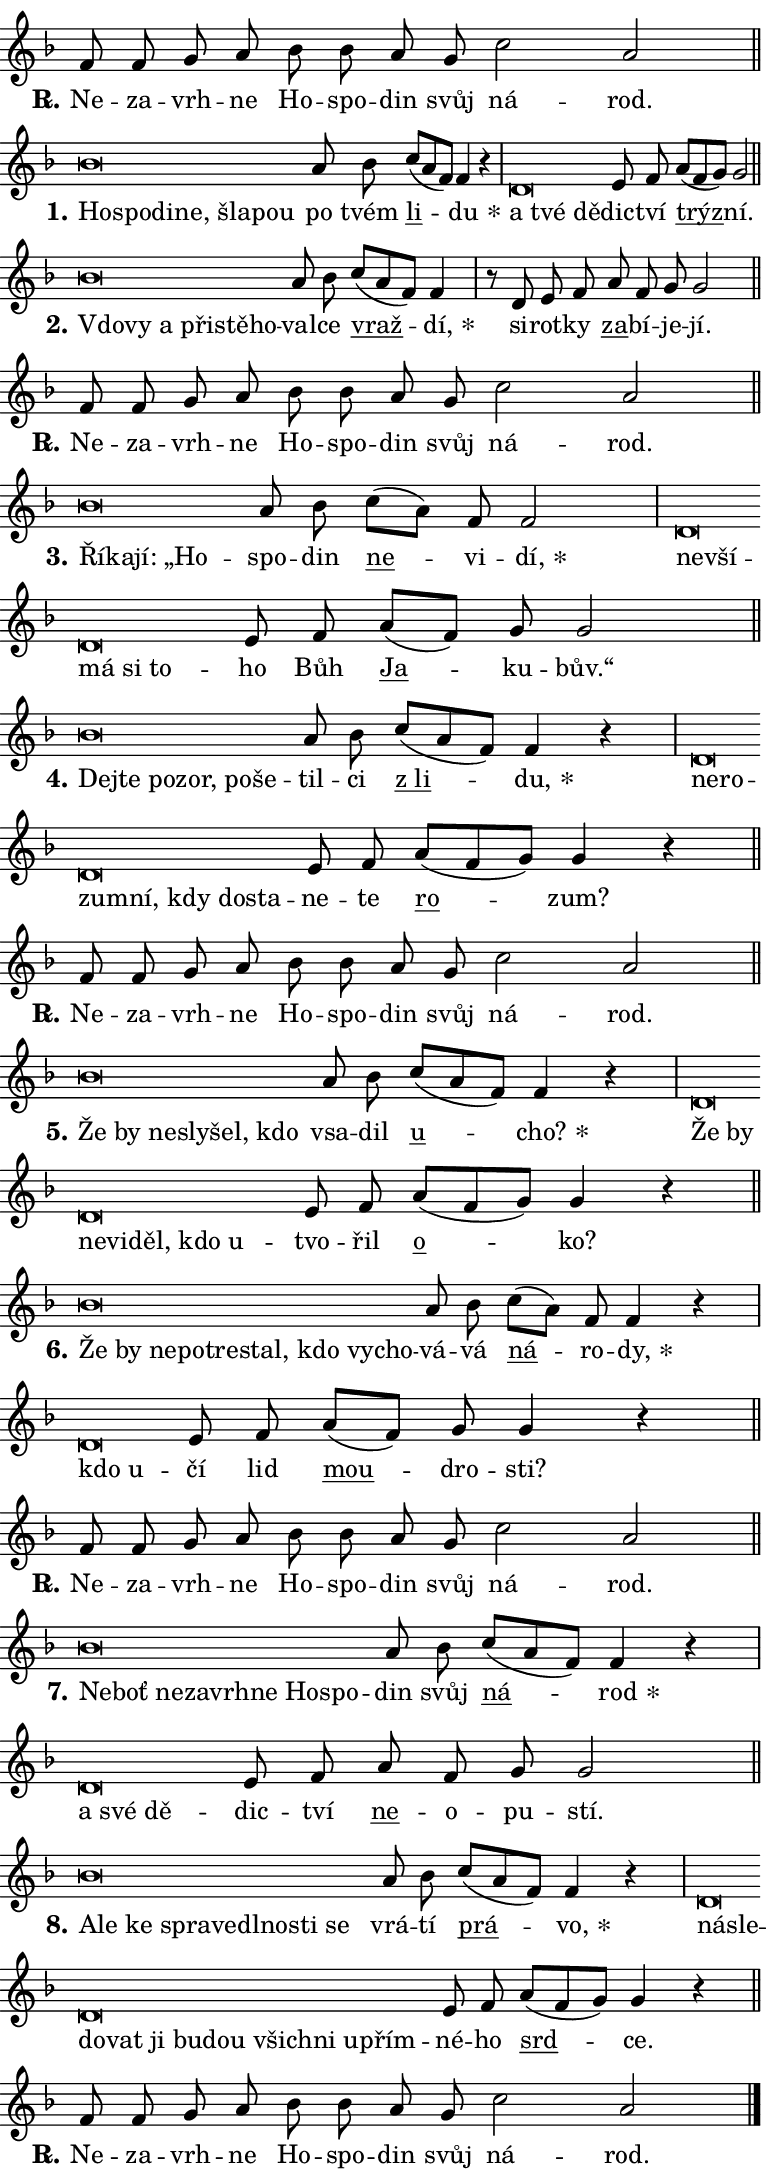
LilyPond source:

\version "2.24.0"
\header { tagline = "" }
\paper {
  indent = 0\cm
  top-margin = 0\cm
  right-margin = 0.13\cm % to fit lyric hyphens
  bottom-margin = 0\cm
  left-margin = 0\cm
  paper-width = 13\cm
  page-breaking = #ly:one-page-breaking
  system-system-spacing.basic-distance = #11
  score-system-spacing.basic-distance = #11
  ragged-last = ##f
}


%% Author: Thomas Morley
%% https://lists.gnu.org/archive/html/lilypond-user/2020-05/msg00002.html
#(define (line-position grob)
"Returns position of @var[grob} in current system:
   @code{'start}, if at first time-step
   @code{'end}, if at last time-step
   @code{'middle} otherwise
"
  (let* ((col (ly:item-get-column grob))
         (ln (ly:grob-object col 'left-neighbor))
         (rn (ly:grob-object col 'right-neighbor))
         (col-to-check-left (if (ly:grob? ln) ln col))
         (col-to-check-right (if (ly:grob? rn) rn col))
         (break-dir-left
           (and
             (ly:grob-property col-to-check-left 'non-musical #f)
             (ly:item-break-dir col-to-check-left)))
         (break-dir-right
           (and
             (ly:grob-property col-to-check-right 'non-musical #f)
             (ly:item-break-dir col-to-check-right))))
        (cond ((eqv? 1 break-dir-left) 'start)
              ((eqv? -1 break-dir-right) 'end)
              (else 'middle))))

#(define (tranparent-at-line-position vctor)
  (lambda (grob)
  "Relying on @code{line-position} select the relevant enry from @var{vctor}.
Used to determine transparency,"
    (case (line-position grob)
      ((end) (not (vector-ref vctor 0)))
      ((middle) (not (vector-ref vctor 1)))
      ((start) (not (vector-ref vctor 2))))))

noteHeadBreakVisibility =
#(define-music-function (break-visibility)(vector?)
"Makes @code{NoteHead}s transparent relying on @var{break-visibility}"
#{
  \override NoteHead.transparent =
    #(tranparent-at-line-position break-visibility)
#})

#(define delete-ledgers-for-transparent-note-heads
  (lambda (grob)
    "Reads whether a @code{NoteHead} is transparent.
If so this @code{NoteHead} is removed from @code{'note-heads} from
@var{grob}, which is supposed to be @code{LedgerLineSpanner}.
As a result ledgers are not printed for this @code{NoteHead}"
    (let* ((nhds-array (ly:grob-object grob 'note-heads))
           (nhds-list
             (if (ly:grob-array? nhds-array)
                 (ly:grob-array->list nhds-array)
                 '()))
           ;; Relies on the transparent-property being done before
           ;; Staff.LedgerLineSpanner.after-line-breaking is executed.
           ;; This is fragile ...
           (to-keep
             (remove
               (lambda (nhd)
                 (ly:grob-property nhd 'transparent #f))
               nhds-list)))
      ;; TODO find a better method to iterate over grob-arrays, similiar
      ;; to filter/remove etc for lists
      ;; For now rebuilt from scratch
      (set! (ly:grob-object grob 'note-heads)  '())
      (for-each
        (lambda (nhd)
          (ly:pointer-group-interface::add-grob grob 'note-heads nhd))
        to-keep))))

squashNotes = {
  \override NoteHead.X-extent = #'(-0.2 . 0.2)
  \override NoteHead.Y-extent = #'(-0.75 . 0)
  \override NoteHead.stencil =
    #(lambda (grob)
       (let ((pos (ly:grob-property grob 'staff-position)))
         (begin
           (if (< pos -7) (display "ERROR: Lower brevis then expected\n") (display ""))
           (if (<= pos -6) ly:text-interface::print ly:note-head::print))))
}
unSquashNotes = {
  \revert NoteHead.X-extent
  \revert NoteHead.Y-extent
  \revert NoteHead.stencil
}

hideNotes = \noteHeadBreakVisibility #begin-of-line-visible
unHideNotes = \noteHeadBreakVisibility #all-visible

% work-around for resetting accidentals
% https://lilypond.org/doc/v2.23/Documentation/notation/displaying-rhythms#unmetered-music
cadenzaMeasure = {
  \cadenzaOff
  \partial 1024 s1024
  \cadenzaOn
}

#(define-markup-command (accent layout props text) (markup?)
  "Underline accented syllable"
  (interpret-markup layout props
    #{\markup \override #'(offset . 4.3) \underline { #text }#}))

responsum = \markup \concat {
  "R" \hspace #-1.05 \path #0.1 #'((moveto 0 0.07) (lineto 0.9 0.8)) \hspace #0.05 "."
}

spaceSize = #0.6828661417322834 % exact space size for TeX Gyre Schola

\layout {
  \context {
    \Staff
    \remove "Time_signature_engraver"
    \override LedgerLineSpanner.after-line-breaking = #delete-ledgers-for-transparent-note-heads
  }
  \context {
    \Lyrics {
      \override LyricSpace.minimum-distance = \spaceSize
      \override LyricText.font-name = #"TeX Gyre Schola"
      \override LyricText.font-size = 1
      \override StanzaNumber.font-name = #"TeX Gyre Schola Bold"
      \override StanzaNumber.font-size = 1
    }
  }
  \context {
    \Score 
    \override NoteHead.text =
      #(lambda (grob) 
        (let ((pos (ly:grob-property grob 'staff-position)))
          #{\markup {
            \combine
              \halign #-0.55 \raise #(if (= pos -6) 0 0.5) \override #'(thickness . 2) \draw-line #'(3.2 . 0)
              \musicglyph "noteheads.sM1"
          }#}))
  }
}

% magnetic-lyrics.ily
%
%   written by
%     Jean Abou Samra <jean@abou-samra.fr>
%     Werner Lemberg <wl@gnu.org>
%
%   adapted by
%     Jiri Hon <jiri.hon@gmail.com>
%
% Version 2022-Apr-15

% https://www.mail-archive.com/lilypond-user@gnu.org/msg149350.html

#(define (Left_hyphen_pointer_engraver context)
   "Collect syllable-hyphen-syllable occurrences in lyrics and store
them in properties.  This engraver only looks to the left.  For
example, if the lyrics input is @code{foo -- bar}, it does the
following.

@itemize @bullet
@item
Set the @code{text} property of the @code{LyricHyphen} grob between
@q{foo} and @q{bar} to @code{foo}.

@item
Set the @code{left-hyphen} property of the @code{LyricText} grob with
text @q{foo} to the @code{LyricHyphen} grob between @q{foo} and
@q{bar}.
@end itemize

Use this auxiliary engraver in combination with the
@code{lyric-@/text::@/apply-@/magnetic-@/offset!} hook."
   (let ((hyphen #f)
         (text #f))
     (make-engraver
      (acknowledgers
       ((lyric-syllable-interface engraver grob source-engraver)
        (set! text grob)))
      (end-acknowledgers
       ((lyric-hyphen-interface engraver grob source-engraver)
        ;(when (not (grob::has-interface grob 'lyric-space-interface))
          (set! hyphen grob)));)
      ((stop-translation-timestep engraver)
       (when (and text hyphen)
         (ly:grob-set-object! text 'left-hyphen hyphen))
       (set! text #f)
       (set! hyphen #f)))))

#(define (lyric-text::apply-magnetic-offset! grob)
   "If the space between two syllables is less than the value in
property @code{LyricText@/.details@/.squash-threshold}, move the right
syllable to the left so that it gets concatenated with the left
syllable.

Use this function as a hook for
@code{LyricText@/.after-@/line-@/breaking} if the
@code{Left_@/hyphen_@/pointer_@/engraver} is active."
   (let ((hyphen (ly:grob-object grob 'left-hyphen #f)))
     (when hyphen
       (let ((left-text (ly:spanner-bound hyphen LEFT)))
         (when (grob::has-interface left-text 'lyric-syllable-interface)
           (let* ((common (ly:grob-common-refpoint grob left-text X))
                  (this-x-ext (ly:grob-extent grob common X))
                  (left-x-ext
                   (begin
                     ;; Trigger magnetism for left-text.
                     (ly:grob-property left-text 'after-line-breaking)
                     (ly:grob-extent left-text common X)))
                  ;; `delta` is the gap width between two syllables.
                  (delta (- (interval-start this-x-ext)
                            (interval-end left-x-ext)))
                  (details (ly:grob-property grob 'details))
                  (threshold (assoc-get 'squash-threshold details 0.2)))
             (when (< delta threshold)
               (let* (;; We have to manipulate the input text so that
                      ;; ligatures crossing syllable boundaries are not
                      ;; disabled.  For languages based on the Latin
                      ;; script this is essentially a beautification.
                      ;; However, for non-Western scripts it can be a
                      ;; necessity.
                      (lt (ly:grob-property left-text 'text))
                      (rt (ly:grob-property grob 'text))
                      (is-space (grob::has-interface hyphen 'lyric-space-interface))
                      (space (if is-space " " ""))
                      (extra-delta (if is-space spaceSize 0))
                      ;; Append new syllable.
                      (ltrt-space (if (and (string? lt) (string? rt))
                                (string-append lt space rt)
                                (make-concat-markup (list lt space rt))))
                      ;; Right-align `ltrt` to the right side.
                      (ltrt-space-markup (grob-interpret-markup
                               grob
                               (make-translate-markup
                                (cons (interval-length this-x-ext) 0)
                                (make-right-align-markup ltrt-space)))))
                 (begin
                   ;; Don't print `left-text`.
                   (ly:grob-set-property! left-text 'stencil #f)
                   ;; Set text and stencil (which holds all collected
                   ;; syllables so far) and shift it to the left.
                   (ly:grob-set-property! grob 'text ltrt-space)
                   (ly:grob-set-property! grob 'stencil ltrt-space-markup)
                   (ly:grob-translate-axis! grob (- (- delta extra-delta)) X))))))))))


#(define (lyric-hyphen::displace-bounds-first grob)
   ;; Make very sure this callback isn't triggered too early.
   (let ((left (ly:spanner-bound grob LEFT))
         (right (ly:spanner-bound grob RIGHT)))
     (ly:grob-property left 'after-line-breaking)
     (ly:grob-property right 'after-line-breaking)
     (ly:lyric-hyphen::print grob)))

squashThreshold = #0.4

\layout {
  \context {
    \Lyrics
    \consists #Left_hyphen_pointer_engraver
    \override LyricText.after-line-breaking =
      #lyric-text::apply-magnetic-offset!
    \override LyricHyphen.stencil = #lyric-hyphen::displace-bounds-first
    \override LyricText.details.squash-threshold = \squashThreshold
    \override LyricHyphen.minimum-distance = 0
    \override LyricHyphen.minimum-length = \squashThreshold
  }
}

squashText = \override LyricText.details.squash-threshold = 9999
unSquashText = \override LyricText.details.squash-threshold = \squashThreshold

leftText = \override LyricText.self-alignment-X = #LEFT
unLeftText = \revert LyricText.self-alignment-X

starOffset = #(lambda (grob) 
                (let ((x_offset (ly:self-alignment-interface::aligned-on-x-parent grob)))
                  (if (= x_offset 0) 0 (+ x_offset 1.2))))

star = #(define-music-function (syllable)(string?)
"Append star separator at the end of a syllable"
#{
  \once \override LyricText.X-offset = #starOffset
  \lyricmode { \markup {
    #syllable
    \override #'((font-name . "TeX Gyre Schola Bold")) \hspace #0.2 \lower #0.65 \larger "*"
  } }
#})

starAccent = #(define-music-function (syllable)(string?)
"Append star separator at the end of a syllable and make accent"
#{
  \once \override LyricText.X-offset = #starOffset
  \lyricmode { \markup {
    \accent #syllable
    \override #'((font-name . "TeX Gyre Schola Bold")) \hspace #0.2 \lower #0.65 \larger "*"
  } }
#})

breath = #(define-music-function (syllable)(string?)
"Append breathing indicator at the end of a syllable"
#{
  \lyricmode { \markup { #syllable "+" } }
#})

optionalBreath = #(define-music-function (syllable)(string?)
"Append optional breathing indicator at the end of a syllable"
#{
  \lyricmode { \markup { #syllable "(+)" } }
#})


\score {
    <<
        \new Voice = "melody" { \cadenzaOn \key f \major \relative { f'8 f g a bes bes \bar "" a g \bar "" c2 a \cadenzaMeasure \bar "||" \break } }
        \new Lyrics \lyricsto "melody" { \lyricmode { \set stanza = \responsum
Ne -- za -- vrh -- ne Ho -- spo -- din svůj ná -- rod. } }
    >>
    \layout {}
}

\score {
    <<
        \new Voice = "melody" { \cadenzaOn \key f \major \relative { \squashNotes bes'\breve*1/16 \hideNotes \breve*1/16 \bar "" \breve*1/16 \bar "" \breve*1/16 \bar "" \breve*1/16 \breve*1/16 \bar "" \unHideNotes \unSquashNotes a8 bes \bar "" c[( a f)] f4 r \cadenzaMeasure \bar "|" \squashNotes d\breve*1/16 \hideNotes \breve*1/16 \breve*1/16 \bar "" \unHideNotes \unSquashNotes e8 f \bar "" a[( f g)] g2 \cadenzaMeasure \bar "||" \break } }
        \new Lyrics \lyricsto "melody" { \lyricmode { \set stanza = "1."
\leftText Ho -- \squashText spo -- di -- ne, šla -- pou \unLeftText \unSquashText po tvém \markup \accent li -- \star du \leftText a \squashText tvé dě -- \unLeftText \unSquashText dic -- tví \markup \accent trýz -- ní. } }
    >>
    \layout {}
}

\score {
    <<
        \new Voice = "melody" { \cadenzaOn \key f \major \relative { \squashNotes bes'\breve*1/16 \hideNotes \breve*1/16 \bar "" \breve*1/16 \bar "" \breve*1/16 \bar "" \breve*1/16 \breve*1/16 \bar "" \unHideNotes \unSquashNotes a8 bes \bar "" c[( a f)] f4 \cadenzaMeasure \bar "|" r8 d e8 f \bar "" a f g g2 \cadenzaMeasure \bar "||" \break } }
        \new Lyrics \lyricsto "melody" { \lyricmode { \set stanza = "2."
\leftText Vdo -- \squashText vy a při -- stě -- ho -- \unLeftText \unSquashText val -- ce \markup \accent vraž -- \star dí, si -- rot -- ky \markup \accent za -- bí -- je -- jí. } }
    >>
    \layout {}
}

\score {
    <<
        \new Voice = "melody" { \cadenzaOn \key f \major \relative { f'8 f g a bes bes \bar "" a g \bar "" c2 a \cadenzaMeasure \bar "||" \break } }
        \new Lyrics \lyricsto "melody" { \lyricmode { \set stanza = \responsum
Ne -- za -- vrh -- ne Ho -- spo -- din svůj ná -- rod. } }
    >>
    \layout {}
}

\score {
    <<
        \new Voice = "melody" { \cadenzaOn \key f \major \relative { \squashNotes bes'\breve*1/16 \hideNotes \breve*1/16 \bar "" \breve*1/16 \breve*1/16 \bar "" \unHideNotes \unSquashNotes a8 bes \bar "" c[( a)] f f2 \cadenzaMeasure \bar "|" \squashNotes d\breve*1/16 \hideNotes \breve*1/16 \bar "" \breve*1/16 \bar "" \breve*1/16 \breve*1/16 \bar "" \unHideNotes \unSquashNotes e8 f \bar "" a[( f)] g g2 \cadenzaMeasure \bar "||" \break } }
        \new Lyrics \lyricsto "melody" { \lyricmode { \set stanza = "3."
\leftText Ří -- \squashText ka -- jí: „Ho -- \unLeftText \unSquashText spo -- din \markup \accent ne -- vi -- \star dí, \leftText ne -- \squashText vší -- má si to -- \unLeftText \unSquashText ho Bůh \markup \accent Ja -- ku -- bův.“ } }
    >>
    \layout {}
}

\score {
    <<
        \new Voice = "melody" { \cadenzaOn \key f \major \relative { \squashNotes bes'\breve*1/16 \hideNotes \breve*1/16 \bar "" \breve*1/16 \bar "" \breve*1/16 \bar "" \breve*1/16 \breve*1/16 \bar "" \unHideNotes \unSquashNotes a8 bes \bar "" c[( a f)] f4 r \cadenzaMeasure \bar "|" \squashNotes d\breve*1/16 \hideNotes \breve*1/16 \bar "" \breve*1/16 \bar "" \breve*1/16 \bar "" \breve*1/16 \bar "" \breve*1/16 \breve*1/16 \bar "" \unHideNotes \unSquashNotes e8 f \bar "" a[( f g)] g4 r \cadenzaMeasure \bar "||" \break } }
        \new Lyrics \lyricsto "melody" { \lyricmode { \set stanza = "4."
\leftText Dej -- \squashText te po -- zor, po -- še -- \unLeftText \unSquashText til -- ci \markup \accent "z li" -- \star du, \leftText ne -- \squashText ro -- zum -- ní, kdy do -- sta -- \unLeftText \unSquashText ne -- te \markup \accent ro -- zum? } }
    >>
    \layout {}
}

\score {
    <<
        \new Voice = "melody" { \cadenzaOn \key f \major \relative { f'8 f g a bes bes \bar "" a g \bar "" c2 a \cadenzaMeasure \bar "||" \break } }
        \new Lyrics \lyricsto "melody" { \lyricmode { \set stanza = \responsum
Ne -- za -- vrh -- ne Ho -- spo -- din svůj ná -- rod. } }
    >>
    \layout {}
}

\score {
    <<
        \new Voice = "melody" { \cadenzaOn \key f \major \relative { \squashNotes bes'\breve*1/16 \hideNotes \breve*1/16 \bar "" \breve*1/16 \bar "" \breve*1/16 \bar "" \breve*1/16 \breve*1/16 \bar "" \unHideNotes \unSquashNotes a8 bes \bar "" c[( a f)] f4 r \cadenzaMeasure \bar "|" \squashNotes d\breve*1/16 \hideNotes \breve*1/16 \bar "" \breve*1/16 \bar "" \breve*1/16 \bar "" \breve*1/16 \bar "" \breve*1/16 \breve*1/16 \bar "" \unHideNotes \unSquashNotes e8 f \bar "" a[( f g)] g4 r \cadenzaMeasure \bar "||" \break } }
        \new Lyrics \lyricsto "melody" { \lyricmode { \set stanza = "5."
\leftText Že \squashText by ne -- sly -- šel, kdo \unLeftText \unSquashText vsa -- dil \markup \accent u -- \star cho? \leftText Že \squashText by ne -- vi -- děl, kdo u -- \unLeftText \unSquashText tvo -- řil \markup \accent o -- ko? } }
    >>
    \layout {}
}

\score {
    <<
        \new Voice = "melody" { \cadenzaOn \key f \major \relative { \squashNotes bes'\breve*1/16 \hideNotes \breve*1/16 \bar "" \breve*1/16 \bar "" \breve*1/16 \bar "" \breve*1/16 \bar "" \breve*1/16 \bar "" \breve*1/16 \bar "" \breve*1/16 \breve*1/16 \bar "" \unHideNotes \unSquashNotes a8 bes \bar "" c[( a)] f f4 r \cadenzaMeasure \bar "|" \squashNotes d\breve*1/16 \hideNotes \breve*1/16 \bar "" \unHideNotes \unSquashNotes e8 f \bar "" a[( f)] g g4 r \cadenzaMeasure \bar "||" \break } }
        \new Lyrics \lyricsto "melody" { \lyricmode { \set stanza = "6."
\leftText Že \squashText by ne -- po -- tre -- stal, kdo vy -- cho -- \unLeftText \unSquashText vá -- vá \markup \accent ná -- ro -- \star dy, \leftText kdo \squashText u -- \unLeftText \unSquashText čí lid \markup \accent mou -- dro -- sti? } }
    >>
    \layout {}
}

\score {
    <<
        \new Voice = "melody" { \cadenzaOn \key f \major \relative { f'8 f g a bes bes \bar "" a g \bar "" c2 a \cadenzaMeasure \bar "||" \break } }
        \new Lyrics \lyricsto "melody" { \lyricmode { \set stanza = \responsum
Ne -- za -- vrh -- ne Ho -- spo -- din svůj ná -- rod. } }
    >>
    \layout {}
}

\score {
    <<
        \new Voice = "melody" { \cadenzaOn \key f \major \relative { \squashNotes bes'\breve*1/16 \hideNotes \breve*1/16 \bar "" \breve*1/16 \bar "" \breve*1/16 \bar "" \breve*1/16 \bar "" \breve*1/16 \bar "" \breve*1/16 \breve*1/16 \bar "" \unHideNotes \unSquashNotes a8 bes \bar "" c[( a f)] f4 r \cadenzaMeasure \bar "|" \squashNotes d\breve*1/16 \hideNotes \breve*1/16 \breve*1/16 \bar "" \unHideNotes \unSquashNotes e8 f \bar "" a f g g2 \cadenzaMeasure \bar "||" \break } }
        \new Lyrics \lyricsto "melody" { \lyricmode { \set stanza = "7."
\leftText Ne -- \squashText boť ne -- za -- vrh -- ne Ho -- spo -- \unLeftText \unSquashText din svůj \markup \accent ná -- \star rod \leftText a \squashText své dě -- \unLeftText \unSquashText dic -- tví \markup \accent ne -- o -- pu -- stí. } }
    >>
    \layout {}
}

\score {
    <<
        \new Voice = "melody" { \cadenzaOn \key f \major \relative { \squashNotes bes'\breve*1/16 \hideNotes \breve*1/16 \bar "" \breve*1/16 \bar "" \breve*1/16 \bar "" \breve*1/16 \bar "" \breve*1/16 \bar "" \breve*1/16 \bar "" \breve*1/16 \breve*1/16 \bar "" \unHideNotes \unSquashNotes a8 bes \bar "" c[( a f)] f4 r \cadenzaMeasure \bar "|" \squashNotes d\breve*1/16 \hideNotes \breve*1/16 \bar "" \breve*1/16 \bar "" \breve*1/16 \bar "" \breve*1/16 \bar "" \breve*1/16 \bar "" \breve*1/16 \bar "" \breve*1/16 \bar "" \breve*1/16 \bar "" \breve*1/16 \breve*1/16 \bar "" \unHideNotes \unSquashNotes e8 f \bar "" a[( f g)] g4 r \cadenzaMeasure \bar "||" \break } }
        \new Lyrics \lyricsto "melody" { \lyricmode { \set stanza = "8."
\leftText A -- \squashText le ke spra -- ve -- dl -- no -- sti se \unLeftText \unSquashText vrá -- tí \markup \accent prá -- \star vo, \leftText ná -- \squashText sle -- do -- vat ji bu -- dou všich -- ni u -- přím -- \unLeftText \unSquashText né -- ho \markup \accent srd -- ce. } }
    >>
    \layout {}
}

\score {
    <<
        \new Voice = "melody" { \cadenzaOn \key f \major \relative { f'8 f g a bes bes \bar "" a g \bar "" c2 a \cadenzaMeasure \bar "||" \break } \bar "|." }
        \new Lyrics \lyricsto "melody" { \lyricmode { \set stanza = \responsum
Ne -- za -- vrh -- ne Ho -- spo -- din svůj ná -- rod. } }
    >>
    \layout {}
}
